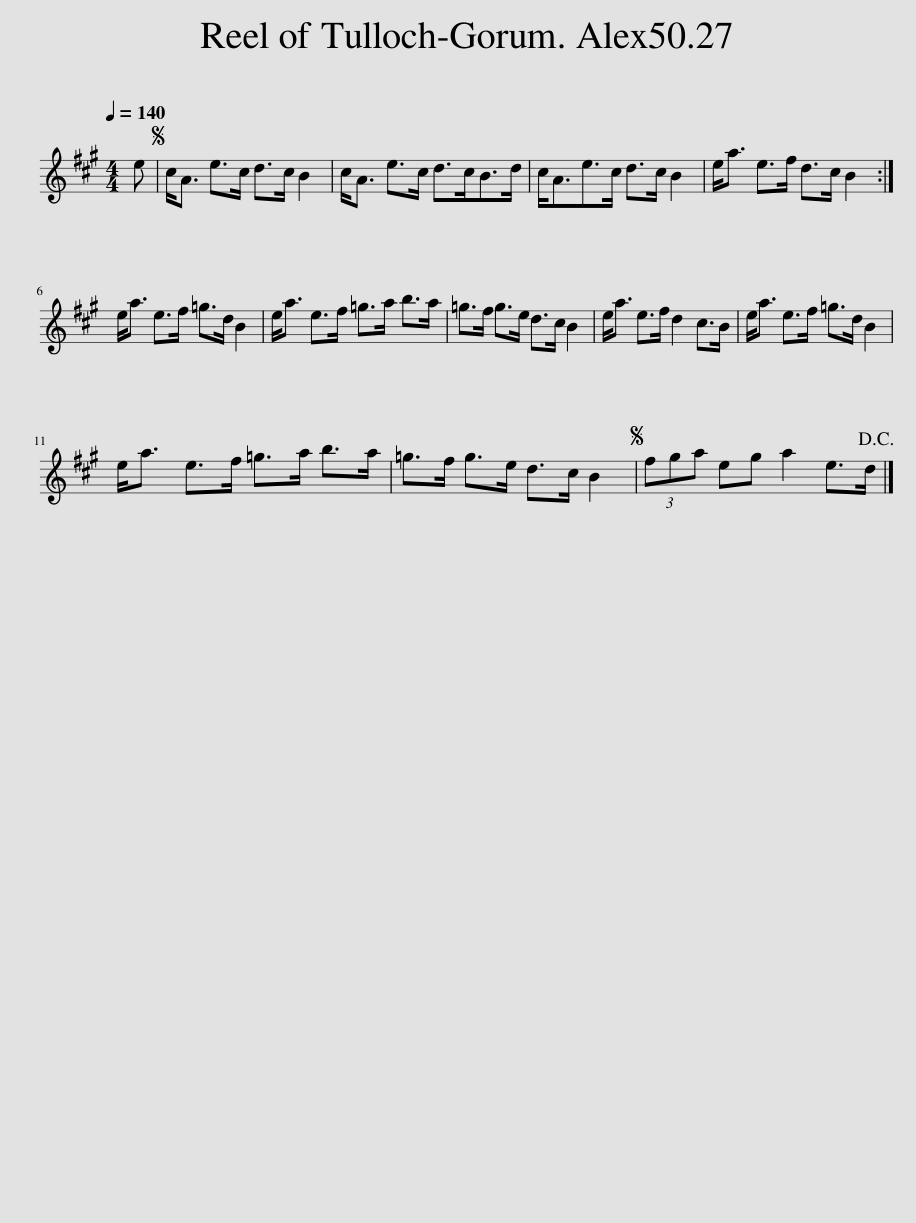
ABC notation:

X:1
L:1/8
Q:1/4=140
M:4/4
I:linebreak $
K:A
V:1 treble
V:1
 e |S c<A e>c d>c B2 | c<A e>c d>cB>d | c<Ae>c d>c B2 | e<a e>f d>c B2 :|$ %5
 e<a e>f =g>d B2 | e<a e>f =g>a b>a | =g>f g>e d>c B2 | e<a e>f d2 c>B | e<a e>f =g>d B2 |$ %10
 e<a e>f =g>a b>a | =g>f g>e d>c B2 |S (3fga eg a2 e>d!D.C.! |] %13
